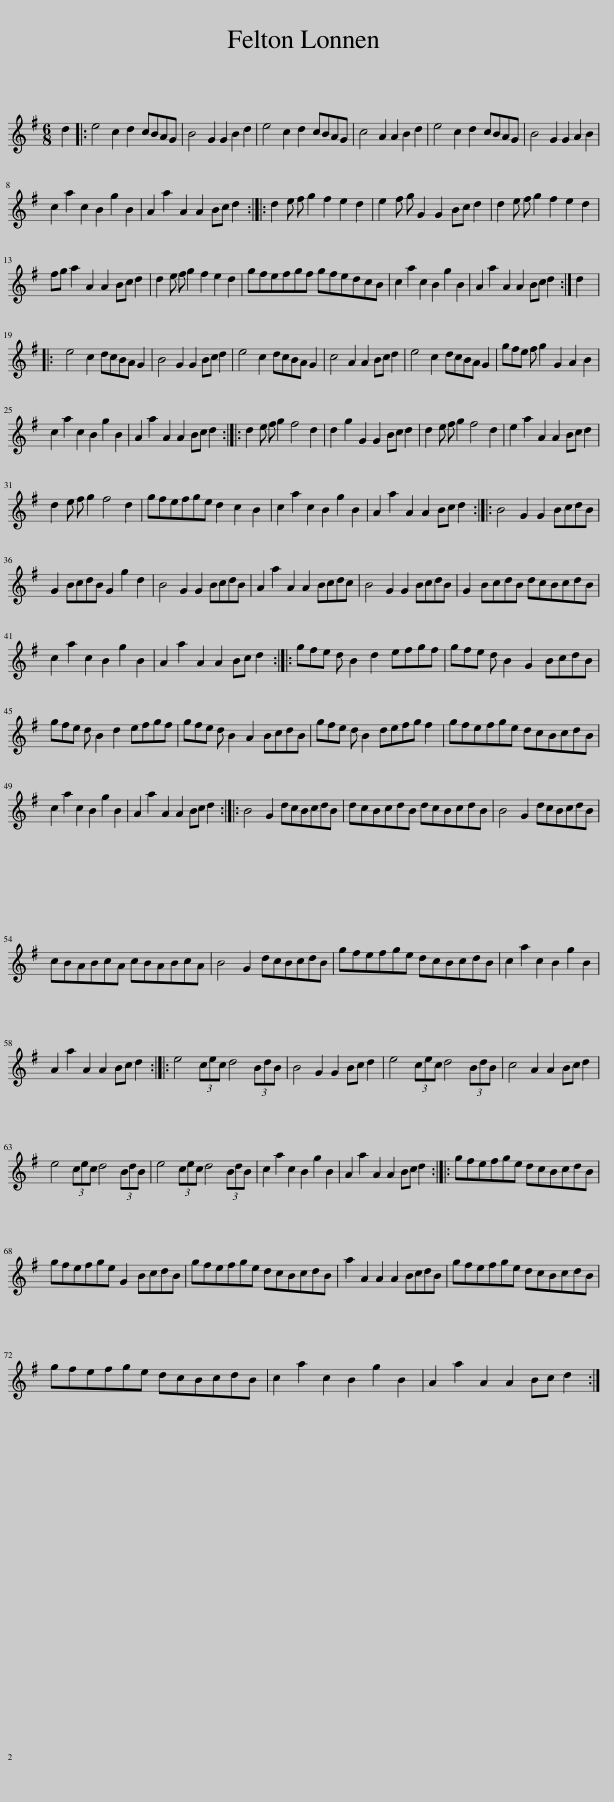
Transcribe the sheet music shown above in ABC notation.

X:1
L:1/8
M:6/8
I:linebreak $
K:G
V:1 treble
V:1
 d2 |: e4 c2 d2 cBAG | B4 G2 G2 B2 d2 | e4 c2 d2 cBAG | c4 A2 A2 B2 d2 | %5
 e4 c2 d2 cBAG | B4 G2 G2 A2 B2 |$ c2 a2 c2 B2 g2 B2 | A2 a2 A2 A2 Bc d2 :: d2 e f g2 f2 e2 d2 | %10
 e2 f g G2 G2 Bc d2 | d2 e f g2 f2 e2 d2 |$ fg a2 A2 A2 Bc d2 | d2 e f g2 f2 e2 d2 | gfefgf gfedcB | %15
 c2 a2 c2 B2 g2 B2 | A2 a2 A2 A2 Bc d2 :| d2 |:$ e4 c2 dcBA G2 | B4 G2 G2 Bc d2 | %20
 e4 c2 dcBA G2 | c4 A2 A2 Bc d2 | e4 c2 dcBA G2 | gfe f g2 G2 A2 B2 |$ c2 a2 c2 B2 g2 B2 | %25
 A2 a2 A2 A2 Bc d2 :: d2 e f g2 f4 d2 | d2 g2 G2 G2 Bc d2 | d2 e f g2 f4 d2 | e2 a2 A2 A2 Bc d2 |$ %30
 d2 e f g2 f4 d2 | gfefge d2 c2 B2 | c2 a2 c2 B2 g2 B2 | A2 a2 A2 A2 Bc d2 :: B4 G2 G2 BcdB |$ %35
 G2 BcdB G2 g2 d2 | B4 G2 G2 BcdB | A2 a2 A2 A2 Bcdc | B4 G2 G2 BcdB | G2 BcdB dcBcdB |$ %40
 c2 a2 c2 B2 g2 B2 | A2 a2 A2 A2 Bc d2 :: gfe d B2 d2 efgf | gfe d B2 G2 BcdB |$ gfe d B2 d2 efgf | %45
 gfe d B2 A2 BcdB | gfe d B2 defg f2 | gfefge dcBcdB |$ c2 a2 c2 B2 g2 B2 | A2 a2 A2 A2 Bc d2 :: %50
 B4 G2 dcBcdB | dcBcdB dcBcdB | B4 G2 dcBcdB |$ cBABcA cBABcA | B4 G2 dcBcdB | %55
 gfefge dcBcdB | c2 a2 c2 B2 g2 B2 |$ A2 a2 A2 A2 Bc d2 :: e4 (3cec d4 (3BdB | B4 G2 G2 Bc d2 | %60
 e4 (3cec d4 (3BdB | c4 A2 A2 Bc d2 |$ e4 (3cec d4 (3BdB | e4 (3cec d4 (3BdB | c2 a2 c2 B2 g2 B2 | %65
 A2 a2 A2 A2 Bc d2 :: gfefge dcBcdB |$ gfefge G2 BcdB | gfefge dcBcdB | a2 A2 A2 A2 BcdB | %70
 gfefge dcBcdB |$ gfefge dcBcdB | c2 a2 c2 B2 g2 B2 | A2 a2 A2 A2 Bc d2 :| %74
